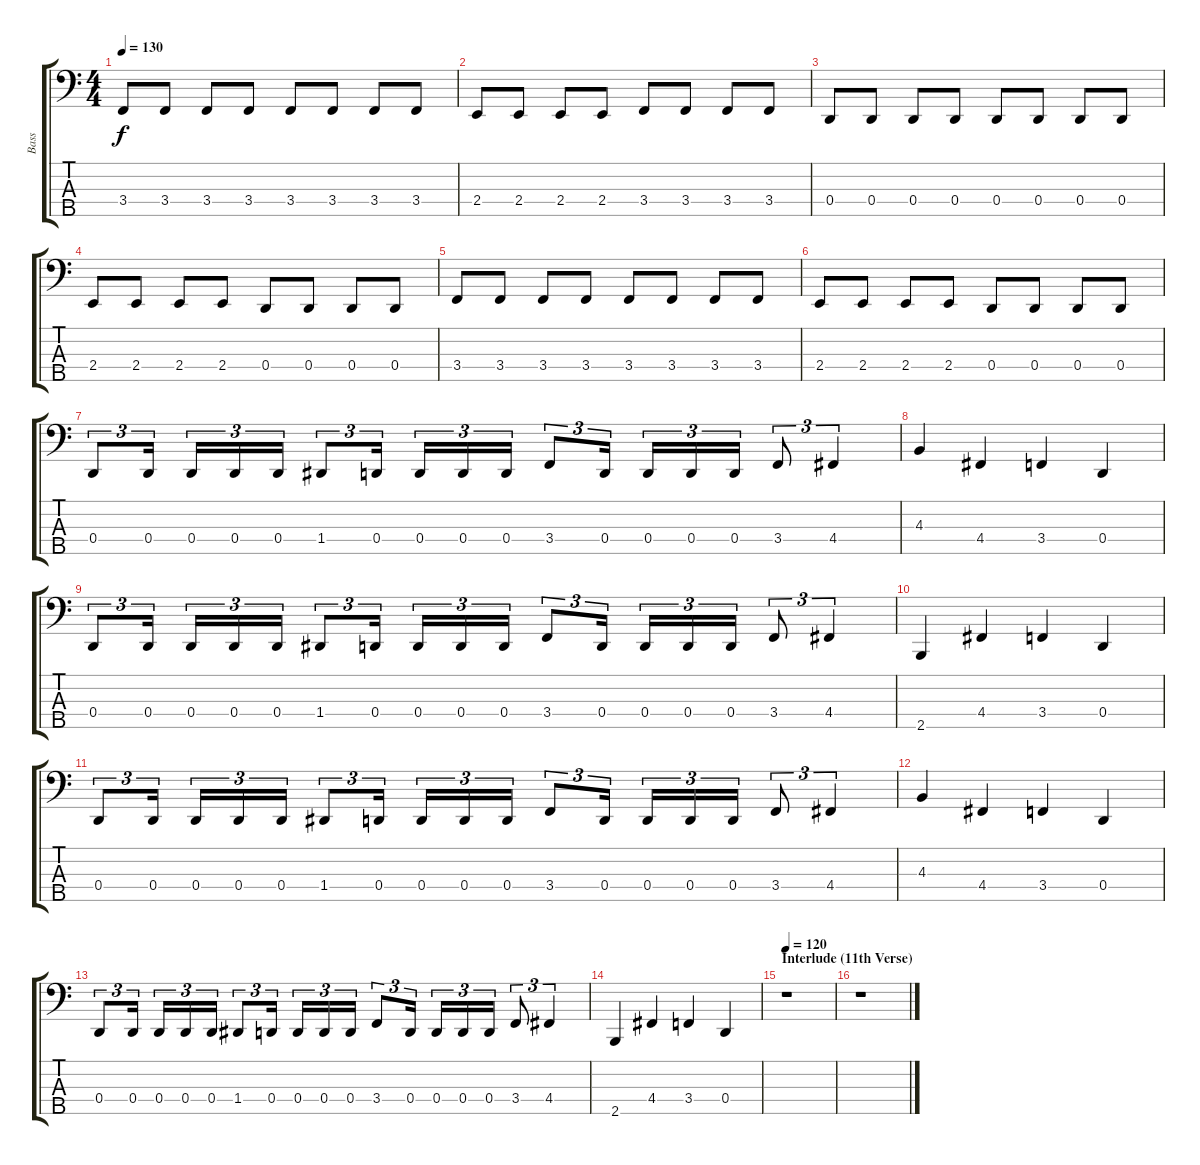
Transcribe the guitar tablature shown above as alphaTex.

\track ("Bass" "Bass") {instrument electricbassfinger}
\staff {score tabs}
\tuning (F2 C2 G1 D1 A0) {hide}
\ts (4 4)
\tempo 130
\clef f4
\ks c
3.4.8{dy f} 3.4.8 3.4.8 3.4.8 3.4.8 3.4.8 3.4.8 3.4.8 |
2.4.8 2.4.8 2.4.8 2.4.8 3.4.8 3.4.8 3.4.8 3.4.8 |
0.4.8 0.4.8 0.4.8 0.4.8 0.4.8 0.4.8 0.4.8 0.4.8 |
2.4.8 2.4.8 2.4.8 2.4.8 0.4.8 0.4.8 0.4.8 0.4.8 |
3.4.8 3.4.8 3.4.8 3.4.8 3.4.8 3.4.8 3.4.8 3.4.8 |
2.4.8 2.4.8 2.4.8 2.4.8 0.4.8 0.4.8 0.4.8 0.4.8 |
0.4.8{tu (3 2)} 0.4.16{tu (3 2)} 0.4.16{tu (3 2)} 0.4.16{tu (3 2)} 0.4.16{tu (3 2)} 1.4.8{tu (3 2)} 0.4.16{tu (3 2)} 0.4.16{tu (3 2)} 0.4.16{tu (3 2)} 0.4.16{tu (3 2)} 3.4.8{tu (3 2)} 0.4.16{tu (3 2)} 0.4.16{tu (3 2)} 0.4.16{tu (3 2)} 0.4.16{tu (3 2)} 3.4.8{tu (3 2)} 4.4.4{tu (3 2)} |
4.3.4 4.4.4 3.4.4 0.4.4 |
0.4.8{tu (3 2)} 0.4.16{tu (3 2)} 0.4.16{tu (3 2)} 0.4.16{tu (3 2)} 0.4.16{tu (3 2)} 1.4.8{tu (3 2)} 0.4.16{tu (3 2)} 0.4.16{tu (3 2)} 0.4.16{tu (3 2)} 0.4.16{tu (3 2)} 3.4.8{tu (3 2)} 0.4.16{tu (3 2)} 0.4.16{tu (3 2)} 0.4.16{tu (3 2)} 0.4.16{tu (3 2)} 3.4.8{tu (3 2)} 4.4.4{tu (3 2)} |
2.5.4 4.4.4 3.4.4 0.4.4 |
0.4.8{tu (3 2)} 0.4.16{tu (3 2)} 0.4.16{tu (3 2)} 0.4.16{tu (3 2)} 0.4.16{tu (3 2)} 1.4.8{tu (3 2)} 0.4.16{tu (3 2)} 0.4.16{tu (3 2)} 0.4.16{tu (3 2)} 0.4.16{tu (3 2)} 3.4.8{tu (3 2)} 0.4.16{tu (3 2)} 0.4.16{tu (3 2)} 0.4.16{tu (3 2)} 0.4.16{tu (3 2)} 3.4.8{tu (3 2)} 4.4.4{tu (3 2)} |
4.3.4 4.4.4 3.4.4 0.4.4 |
0.4.8{tu (3 2)} 0.4.16{tu (3 2)} 0.4.16{tu (3 2)} 0.4.16{tu (3 2)} 0.4.16{tu (3 2)} 1.4.8{tu (3 2)} 0.4.16{tu (3 2)} 0.4.16{tu (3 2)} 0.4.16{tu (3 2)} 0.4.16{tu (3 2)} 3.4.8{tu (3 2)} 0.4.16{tu (3 2)} 0.4.16{tu (3 2)} 0.4.16{tu (3 2)} 0.4.16{tu (3 2)} 3.4.8{tu (3 2)} 4.4.4{tu (3 2)} |
2.5.4 4.4.4 3.4.4 0.4.4 |
\section ("" "Interlude (11th Verse)")
\tempo 120
r.1 |
r.1
